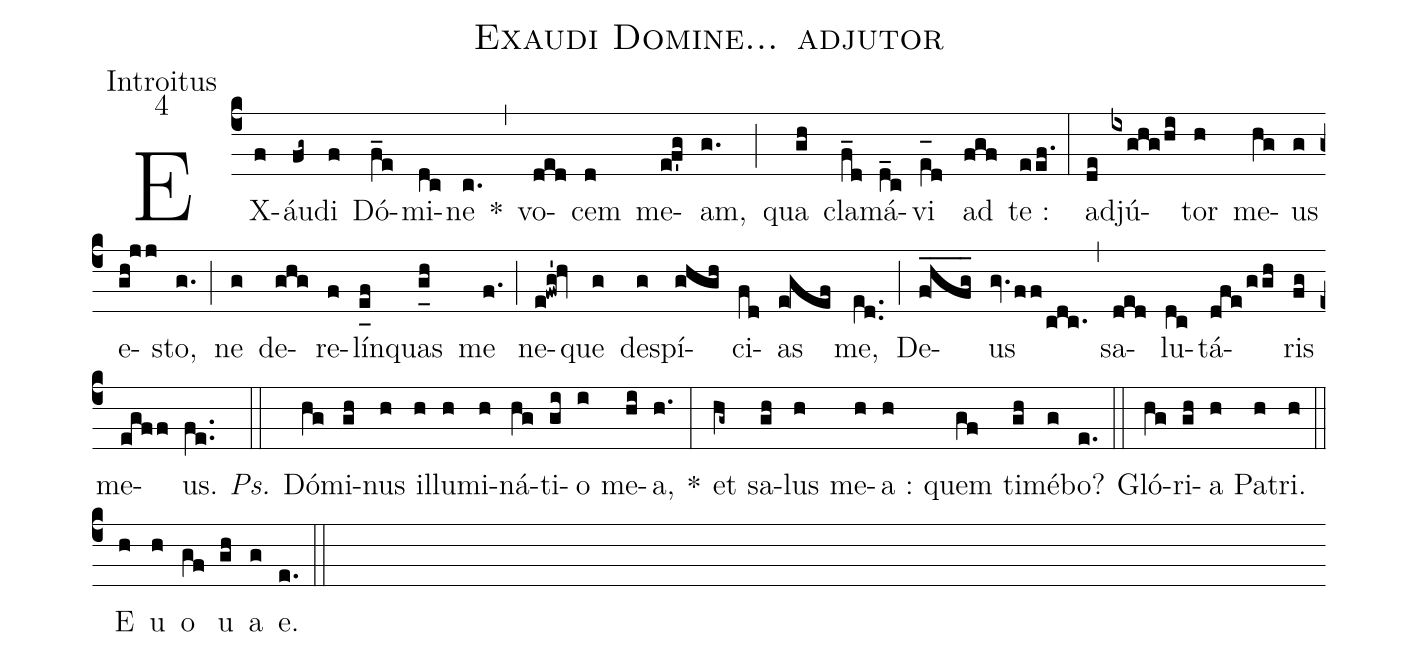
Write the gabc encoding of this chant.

name:Exaudi Domine... adjutor;
office-part:Introitus;
mode:4;
%%
(c4) EX(f)áu(fg~)di(f) Dó(f_e)mi(dc)ne(c.) *(,) vo(ded)cem(d) me(ef'g)am,(g.) (;) qua(gh) cla(f_d)má(d_c)vi(e_[oh:h][ll:1]d) ad(fgf) te :(eef.) (:) ad(de)jú(ixghg/hi)tor(h) me(hg)us(g) e(gh!jj)sto,(g.) (;) ne(g) de(ghg)re(f)lín(e_[uh:l]f)quas(g_[uh:l]h) me(f.) (;) ne(e!fwg'!hv)que(g) de(g)spí(ghgh)ci(fd)as(e!gef) me,(e[ll:1]d..) (;) De(f_!h_f_g_)us(gv.ff/cdc.) (,) sa(ded)lu(dc)tá(dfe/ggh)ris(fg) me(egff)us.(fe..) (::) <i>Ps.</i> Dó(hg)mi(gh)nus(h) il(h)lu(h)mi(h)ná(hg)ti(gi)o(i) me(hi)a,(h.) *(:) et(hg~) sa(gh)lus(h) me(h)a :(h) quem(gf) ti(gh)mé(g)bo?(e.) (::) Gló(hg)ri(gh)a(h) Pa(h)tri.(h) (::) <eu>E(h) u(h) o(gf) u(gh) a(g) e.</eu>(e.) (::)
